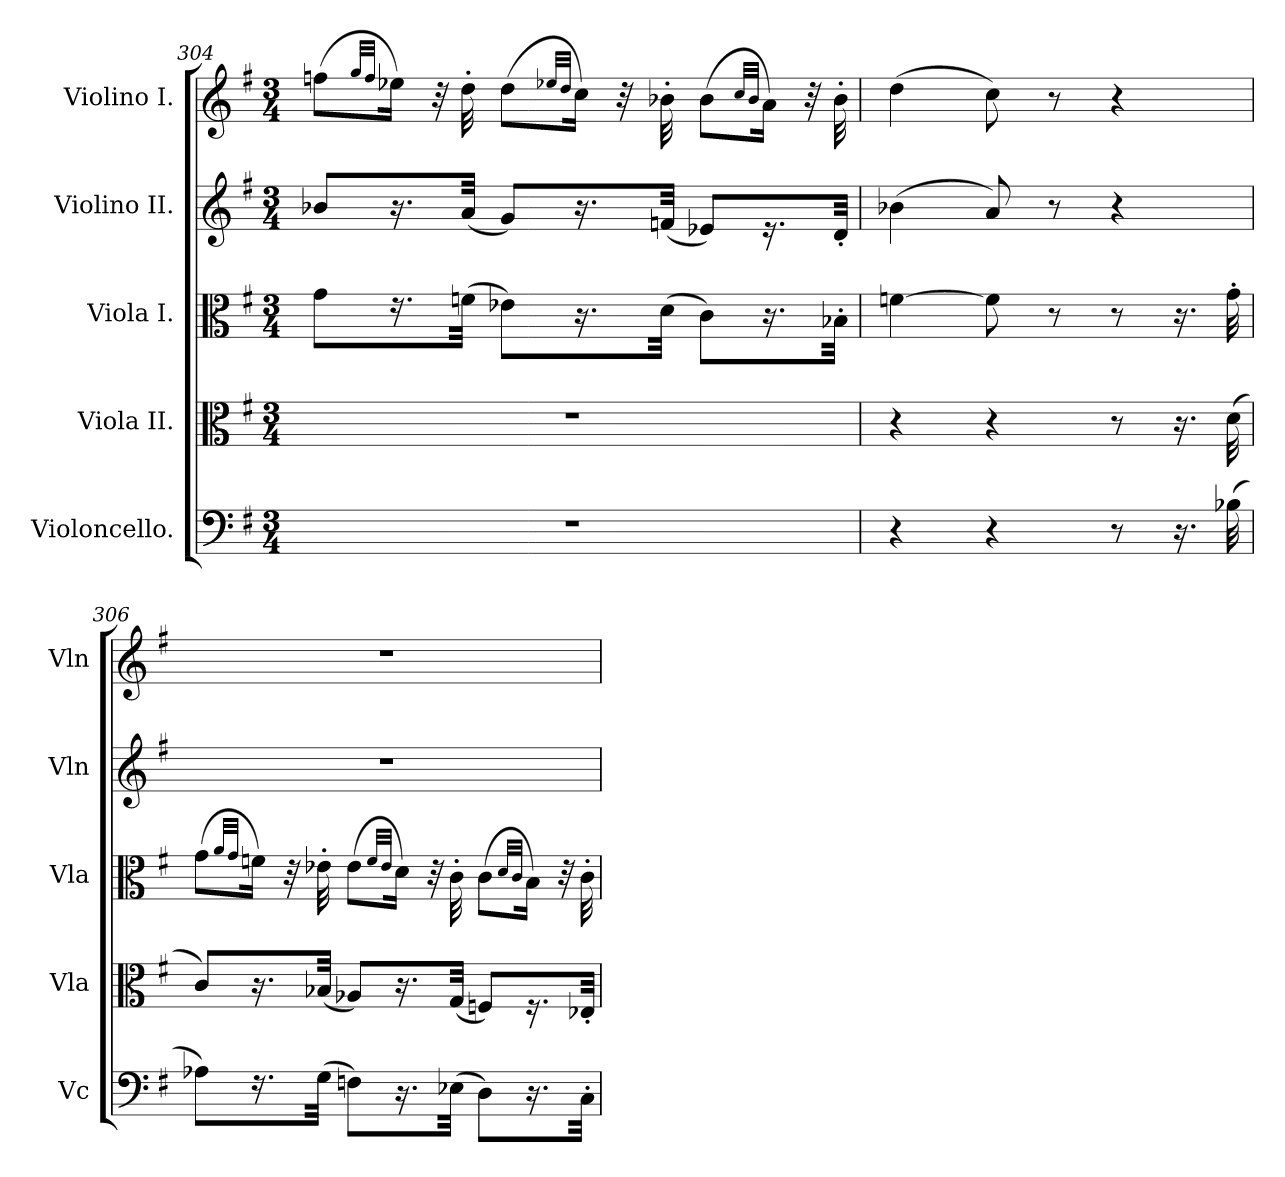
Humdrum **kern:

**kern	**kern	**kern	**kern	**kern
*part5	*part4	*part3	*part2	*part1
*staff5	*staff4	*staff3	*staff2	*staff1
*I"Violoncello.	*I"Viola II.	*I"Viola I.	*I"Violino II.	*I"Violino I.
*I'Vc	*I'Vla	*I'Vla	*I'Vln	*I'Vln
!!LO:PB:g=z
*clefF4	*clefC3	*clefC3	*clefG2	*clefG2
*k[f#]	*k[f#]	*k[f#]	*k[f#]	*k[f#]
*M3/4	*M3/4	*M3/4	*M3/4	*M3/4
=304	=304	=304	=304	=304
2.r	2.r	8g\L	8b-X/L	(>8ffn\L
.	.	.	.	32qgg/LLL
.	.	.	.	32qff/JJJ
.	.	16.re	16.r	16ee-X\Jk)
.	.	.	.	32r
.	.	(>32fn\Jkk	(<32a/Jkk	32dd'\
.	.	8e-X\L)	8g/L)	(>8dd\L
.	.	.	.	32qee-X/LLL
.	.	.	.	32qdd/JJJ
.	.	16.r	16.r	16cc\Jk)
.	.	.	.	32r
.	.	(>32d\Jkk	(<32fn/Jkk	32b-X'\
.	.	8c\L)	8e-X/L)	(>8b-\L
.	.	.	.	32qcc/LLL
.	.	.	.	32qb-/JJJ
.	.	16.r	16.r	16a\Jk)
.	.	.	.	32r
.	.	32B-X'\Jkk	32d'/Jkk	32b-'\
=305	=305	=305	=305	=305
4r	4r	[4fn\	(>4b-X\	(>4dd\
4r	4r	8f\]	8a/)	8cc\)
.	.	8r	8r	8r
8r	8r	8r	4r	4r
16.r	16.r	16.r	.	.
(>32B-X\	(>32d\	32g'\	.	.
=306	=306	=306	=306	=306
8A-X\L)	8c/L)	(>8g\L	2.r	2.r
.	.	32qa/LLL	.	.
.	.	32qg/JJJ	.	.
16.rF	16.r	16fn\Jk)	.	.
.	.	32r	.	.
(>32G\Jkk	(<32B-X/Jkk	32e-X'\	.	.
8Fn\L)	8A-X/L)	(>8e-\L	.	.
.	.	32qf/LLL	.	.
.	.	32qe-/JJJ	.	.
16.r	16.r	16d\Jk)	.	.
.	.	32r	.	.
(>32E-X\Jkk	(<32G/Jkk	32c'\	.	.
8D\L)	8Fn/L)	(>8c\L	.	.
.	.	32qd/LLL	.	.
.	.	32qc/JJJ	.	.
16.r	16.r	16B\Jk)	.	.
.	.	32r	.	.
32C'\Jkk	32E-X'/Jkk	32c'\	.	.
=	=	=	=	=
*-	*-	*-	*-	*-
